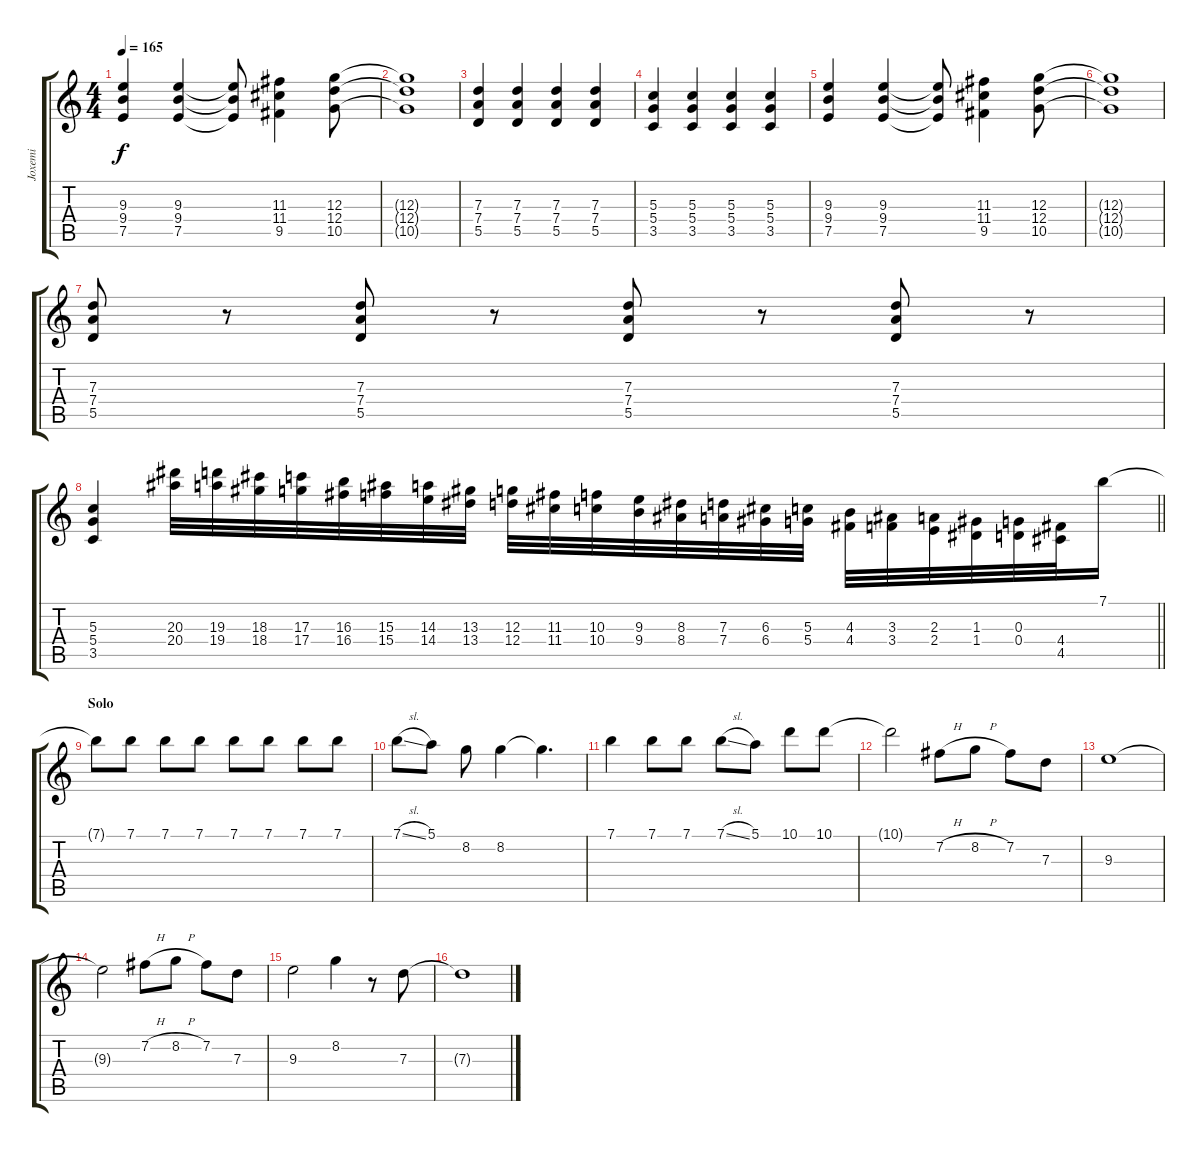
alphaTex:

\track ("Joxemi" "Joxemi") {instrument distortionguitar}
\staff {score tabs}
\tuning (E4 B3 G3 D3 A2 E2) {hide}
\ts (4 4)
\tempo 165
\clef g2
\ks c
(9.3 9.4 7.5).4{dy f} (9.3 9.4 7.5).4 (9.3{t} 9.4{t} 7.5{t}).8 (11.3 11.4 9.5).4 (12.3 12.4 10.5).8 |
(12.3{t} 12.4{t} 10.5{t}).1 |
(7.3 7.4 5.5).4 (7.3 7.4 5.5).4 (7.3 7.4 5.5).4 (7.3 7.4 5.5).4 |
(5.3 5.4 3.5).4 (5.3 5.4 3.5).4 (5.3 5.4 3.5).4 (5.3 5.4 3.5).4 |
(9.3 9.4 7.5).4 (9.3 9.4 7.5).4 (9.3{t} 9.4{t} 7.5{t}).8 (11.3 11.4 9.5).4 (12.3 12.4 10.5).8 |
(12.3{t} 12.4{t} 10.5{t}).1 |
(7.3 7.4 5.5).8 r.8 (7.3 7.4 5.5).8 r.8 (7.3 7.4 5.5).8 r.8 (7.3 7.4 5.5).8 r.8 |
\barLineRight lightlight
(5.3 5.4 3.5).4 (20.3 20.4).32 (19.3 19.4).32 (18.3 18.4).32 (17.3 17.4).32 (16.3 16.4).32 (15.3 15.4).32 (14.3 14.4).32 (13.3 13.4).32 (12.3 12.4).32 (11.3 11.4).32 (10.3 10.4).32 (9.3 9.4).32 (8.3 8.4).32 (7.3 7.4).32 (6.3 6.4).32 (5.3 5.4).32 (4.3 4.4).32 (3.3 3.4).32 (2.3 2.4).32 (1.3 1.4).32 (0.3 0.4).32 (4.4 4.5).32 7.1.16 |
\section ("" "Solo")
7.1{t}.8 7.1.8 7.1.8 7.1.8 7.1.8 7.1.8 7.1.8 7.1.8 |
7.1{sl}.8 5.1.8 8.2.8 8.2.4 8.2{t}.4{d} |
7.1.4 7.1.8 7.1.8 7.1{sl}.8 5.1.8 10.1.8 10.1.8 |
10.1{t}.2 7.2{h}.8 8.2{h}.8 7.2.8 7.3.8 |
9.3.1 |
9.3{t}.2 7.2{h}.8 8.2{h}.8 7.2.8 7.3.8 |
9.3.2 8.2.4 r.8 7.3.8 |
7.3{t}.1
